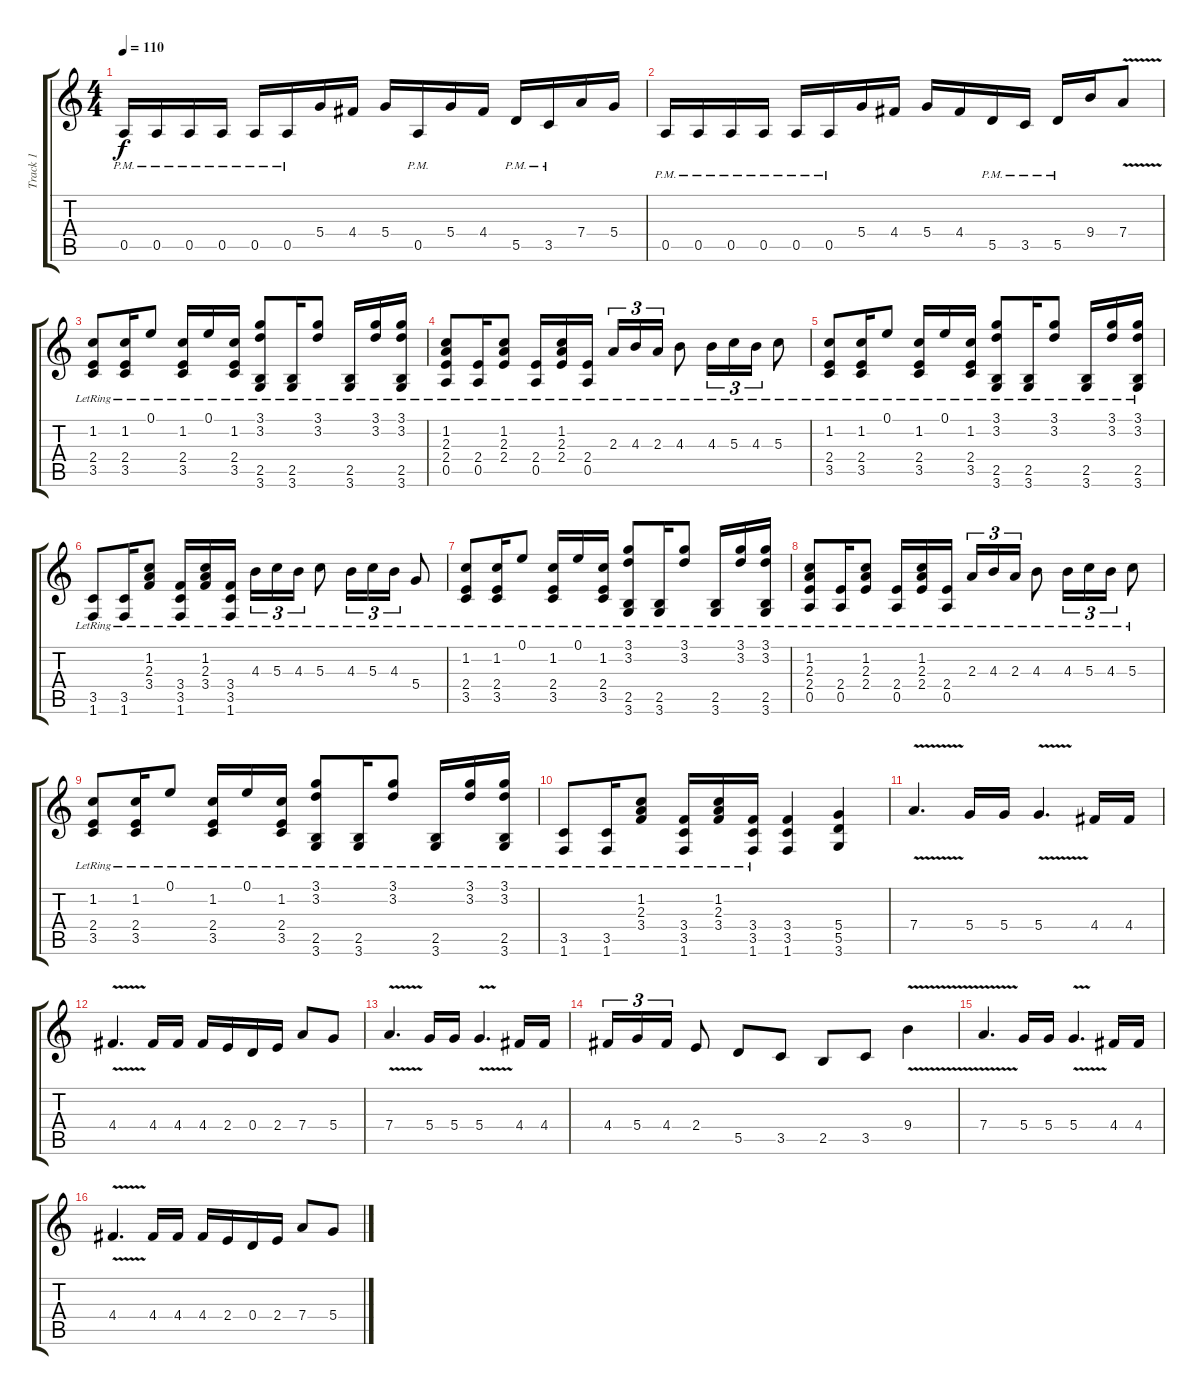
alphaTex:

\track ("Track 1" "Track 1") {instrument acousticguitarsteel}
\staff {score tabs}
\tuning (E4 B3 G3 D3 A2 E2) {hide}
\ts (4 4)
\tempo 110
\clef g2
\ks c
0.5{pm}.16{dy f} 0.5{pm}.16 0.5{pm}.16 0.5{pm}.16 0.5{pm}.16 0.5{pm}.16 5.4.16 4.4.16 5.4.16 0.5{pm}.16 5.4.16 4.4.16 5.5{pm}.16 3.5{pm}.16 7.4.16 5.4.16 |
0.5{pm}.16 0.5{pm}.16 0.5{pm}.16 0.5{pm}.16 0.5{pm}.16 0.5{pm}.16 5.4.16 4.4.16 5.4.16 4.4.16 5.5{pm}.16 3.5{pm}.16 5.5{pm}.16 9.4.16 7.4{v}.8 |
(1.2 2.4 3.5{lr}).8{instrument acousticguitarsteel} (1.2 2.4 3.5{lr}).16 0.1{lr}.8 (1.2 2.4 3.5{lr}).16 0.1{lr}.16 (1.2 2.4 3.5{lr}).16 (3.1 3.2 2.5 3.6{lr}).8 (2.5 3.6{lr}).16 (3.1 3.2{lr}).8 (2.5 3.6{lr}).16 (3.1 3.2{lr}).16 (3.1 3.2 2.5 3.6{lr}).16 |
(1.2{lr} 2.3{lr} 2.4{lr} 0.5{lr}).8 (2.4{lr} 0.5{lr}).16 (1.2{lr} 2.3{lr} 2.4{lr}).8 (2.4{lr} 0.5{lr}).16 (1.2{lr} 2.3{lr} 2.4{lr}).16 (2.4{lr} 0.5{lr}).16 2.3{lr}.16{tu (3 2)} 4.3{lr}.16{tu (3 2)} 2.3{lr}.16{tu (3 2)} 4.3{lr}.8 4.3{lr}.16{tu (3 2)} 5.3{lr}.16{tu (3 2)} 4.3{lr}.16{tu (3 2)} 5.3{lr}.8 |
(1.2 2.4 3.5{lr}).8{instrument acousticguitarsteel} (1.2 2.4 3.5{lr}).16 0.1{lr}.8 (1.2 2.4 3.5{lr}).16 0.1{lr}.16 (1.2 2.4 3.5{lr}).16 (3.1 3.2 2.5 3.6{lr}).8 (2.5 3.6{lr}).16 (3.1 3.2{lr}).8 (2.5 3.6{lr}).16 (3.1 3.2{lr}).16 (3.1 3.2 2.5 3.6{lr}).16 |
(3.5 1.6{lr}).8 (3.5 1.6{lr}).16 (1.2{lr} 2.3 3.4).8 (3.4 3.5 1.6{lr}).16 (1.2{lr} 2.3 3.4).16 (3.4 3.5 1.6{lr}).16 4.3{lr}.16{tu (3 2)} 5.3{lr}.16{tu (3 2)} 4.3{lr}.16{tu (3 2)} 5.3{lr}.8 4.3{lr}.16{tu (3 2)} 5.3{lr}.16{tu (3 2)} 4.3{lr}.16{tu (3 2)} 5.4{lr}.8 |
(1.2 2.4 3.5{lr}).8{instrument acousticguitarsteel} (1.2 2.4 3.5{lr}).16 0.1{lr}.8 (1.2 2.4 3.5{lr}).16 0.1{lr}.16 (1.2 2.4 3.5{lr}).16 (3.1 3.2 2.5 3.6{lr}).8 (2.5 3.6{lr}).16 (3.1 3.2{lr}).8 (2.5 3.6{lr}).16 (3.1 3.2{lr}).16 (3.1 3.2 2.5 3.6{lr}).16 |
(1.2{lr} 2.3{lr} 2.4{lr} 0.5{lr}).8 (2.4{lr} 0.5{lr}).16 (1.2{lr} 2.3{lr} 2.4{lr}).8 (2.4{lr} 0.5{lr}).16 (1.2{lr} 2.3{lr} 2.4{lr}).16 (2.4{lr} 0.5{lr}).16 2.3{lr}.16{tu (3 2)} 4.3{lr}.16{tu (3 2)} 2.3{lr}.16{tu (3 2)} 4.3{lr}.8 4.3{lr}.16{tu (3 2)} 5.3{lr}.16{tu (3 2)} 4.3{lr}.16{tu (3 2)} 5.3{lr}.8 |
(1.2 2.4 3.5{lr}).8{instrument acousticguitarsteel} (1.2 2.4 3.5{lr}).16 0.1{lr}.8 (1.2 2.4 3.5{lr}).16 0.1{lr}.16 (1.2 2.4 3.5{lr}).16 (3.1 3.2 2.5 3.6{lr}).8 (2.5 3.6{lr}).16 (3.1 3.2{lr}).8 (2.5 3.6{lr}).16 (3.1 3.2{lr}).16 (3.1 3.2 2.5 3.6{lr}).16 |
(3.5 1.6{lr}).8 (3.5 1.6{lr}).16 (1.2{lr} 2.3 3.4).8 (3.4 3.5 1.6{lr}).16 (1.2{lr} 2.3 3.4).16 (3.4 3.5 1.6{lr}).16 (3.4 3.5 1.6).4{instrument overdrivenguitar} (5.4 5.5 3.6).4 |
7.4{v}.4{d} 5.4.16 5.4.16 5.4{v}.4{d} 4.4.16 4.4.16 |
4.4{v}.4{d} 4.4.16 4.4.16 4.4.16 2.4.16 0.4.16 2.4.16 7.4.8 5.4.8 |
7.4{v}.4{d} 5.4.16 5.4.16 5.4{v}.4{d} 4.4.16 4.4.16 |
4.4.16{tu (3 2)} 5.4.16{tu (3 2)} 4.4.16{tu (3 2)} 2.4.8 5.5.8 3.5.8 2.5.8 3.5.8 9.4{v}.4 |
7.4{v}.4{d} 5.4.16 5.4.16 5.4{v}.4{d} 4.4.16 4.4.16 |
4.4{v}.4{d} 4.4.16 4.4.16 4.4.16 2.4.16 0.4.16 2.4.16 7.4.8 5.4.8
